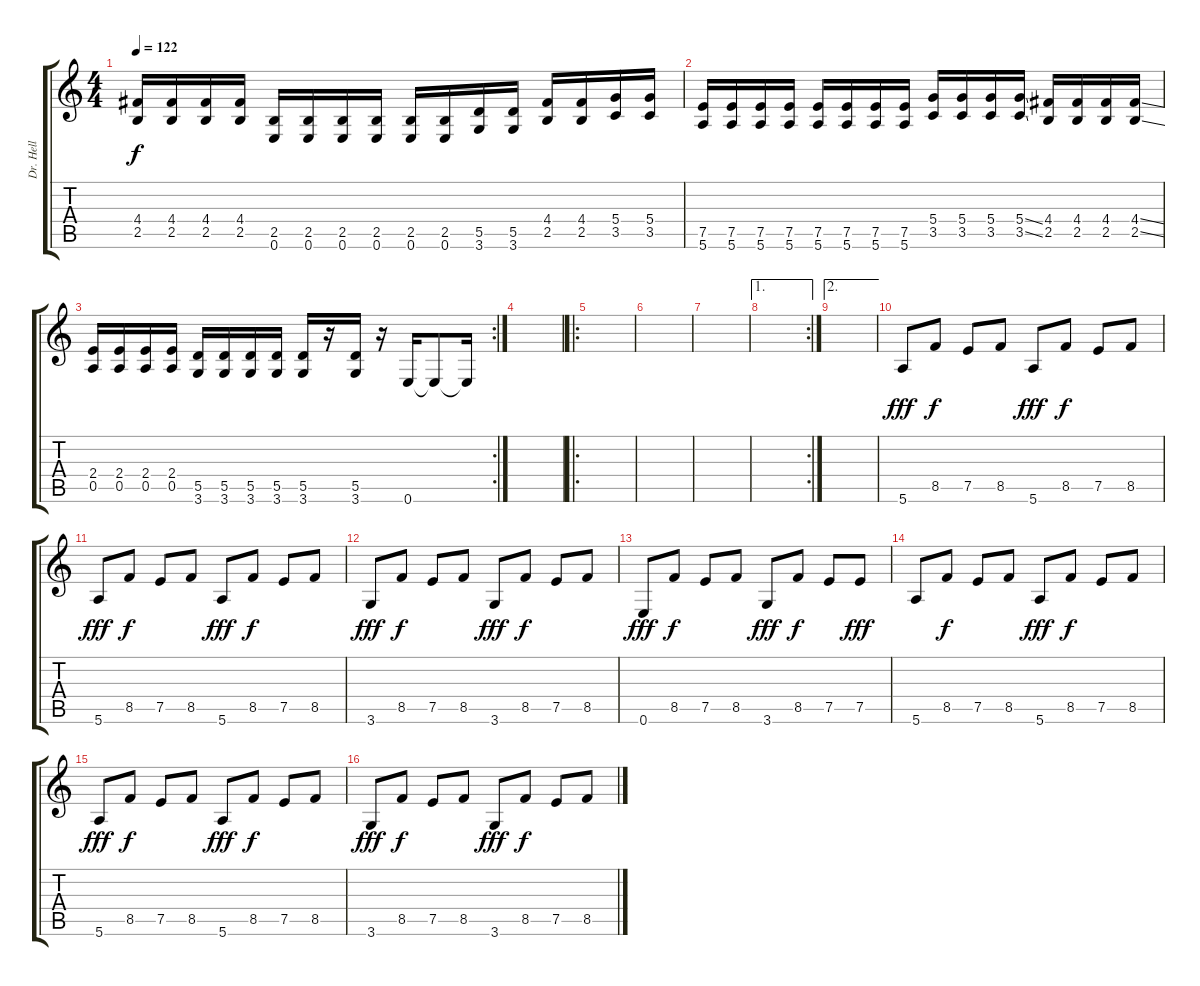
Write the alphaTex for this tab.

\track ("Dr. Hell" "Dr. Hell") {instrument distortionguitar}
\staff {score tabs}
\tuning (E4 B3 G3 D3 A2 E2) {hide}
\ts (4 4)
\tempo 122
\clef g2
\ks c
(4.4 2.5).16{dy f} (4.4 2.5).16 (4.4 2.5).16 (4.4 2.5).16 (2.5 0.6).16 (2.5 0.6).16 (2.5 0.6).16 (2.5 0.6).16 (2.5 0.6).16 (2.5 0.6).16 (5.5 3.6).16 (5.5 3.6).16 (4.4 2.5).16 (4.4 2.5).16 (5.4 3.5).16 (5.4 3.5).16 |
(7.5 5.6).16 (7.5 5.6).16 (7.5 5.6).16 (7.5 5.6).16 (7.5 5.6).16 (7.5 5.6).16 (7.5 5.6).16 (7.5 5.6).16 (5.4 3.5).16 (5.4 3.5).16 (5.4 3.5).16 (5.4{ss} 3.5{ss}).16 (4.4 2.5).16 (4.4 2.5).16 (4.4 2.5).16 (4.4{ss} 2.5{ss}).16 |
\rc 2
(2.4 0.5).16 (2.4 0.5).16 (2.4 0.5).16 (2.4 0.5).16 (5.5 3.6).16 (5.5 3.6).16 (5.5 3.6).16 (5.5 3.6).16 (5.5 3.6).16 r.16 (5.5 3.6).16 r.16 0.6.16 0.6{t}.8 0.6{t}.16 |
|
\ro
|
|
|
\ae 1
\rc 2
|
\ae 2
|
5.6.8{dy fff instrument pad1newage} 8.5.8{dy f} 7.5.8 8.5.8 5.6.8{dy fff} 8.5.8{dy f} 7.5.8 8.5.8 |
5.6.8{dy fff} 8.5.8{dy f} 7.5.8 8.5.8 5.6.8{dy fff} 8.5.8{dy f} 7.5.8 8.5.8 |
3.6.8{dy fff} 8.5.8{dy f} 7.5.8 8.5.8 3.6.8{dy fff} 8.5.8{dy f} 7.5.8 8.5.8 |
0.6.8{dy fff} 8.5.8{dy f} 7.5.8 8.5.8 3.6.8{dy fff} 8.5.8{dy f} 7.5.8 7.5.8{dy fff} |
5.6.8{instrument pad1newage} 8.5.8{dy f} 7.5.8 8.5.8 5.6.8{dy fff} 8.5.8{dy f} 7.5.8 8.5.8 |
5.6.8{dy fff} 8.5.8{dy f} 7.5.8 8.5.8 5.6.8{dy fff} 8.5.8{dy f} 7.5.8 8.5.8 |
3.6.8{dy fff} 8.5.8{dy f} 7.5.8 8.5.8 3.6.8{dy fff} 8.5.8{dy f} 7.5.8 8.5.8
